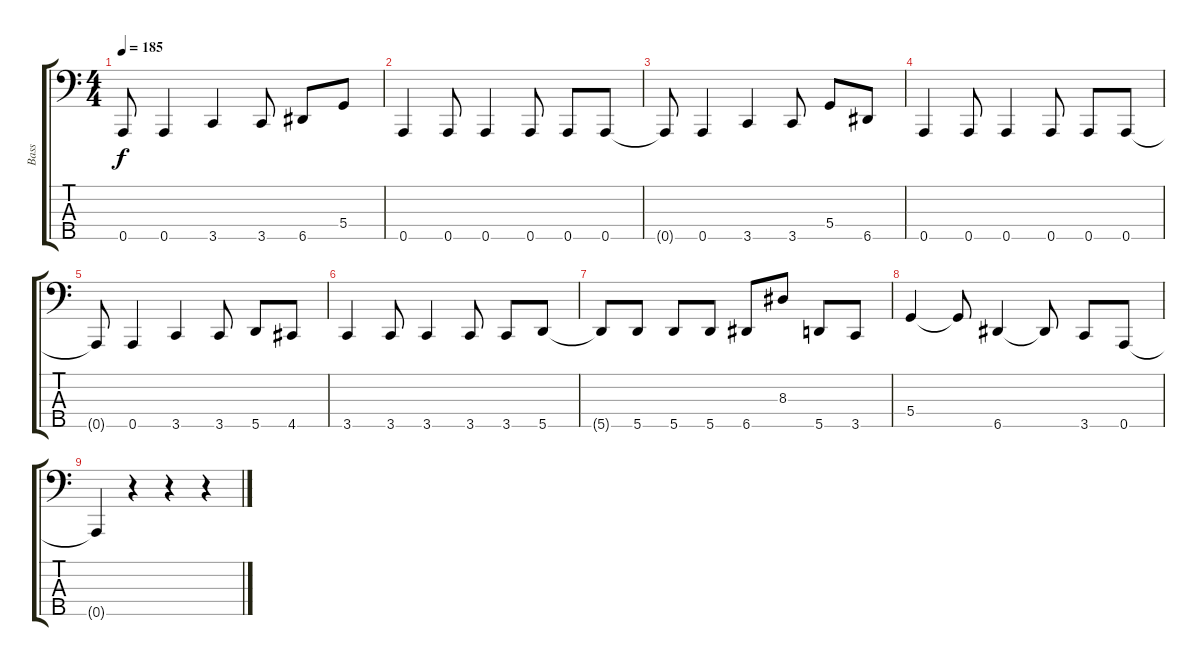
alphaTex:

\track ("Bass" "Bass") {instrument slapbass2}
\staff {score tabs}
\tuning (F2 C2 G1 D1 A0) {hide}
\ts (4 4)
\tempo 185
\clef f4
\ks c
0.5{t}.8{dy f} 0.5.4 3.5.4 3.5.8 6.5.8 5.4.8 |
0.5.4 0.5.8 0.5.4 0.5.8 0.5.8 0.5.8 |
0.5{t}.8 0.5.4 3.5.4 3.5.8 5.4.8 6.5.8 |
0.5.4 0.5.8 0.5.4 0.5.8 0.5.8 0.5.8 |
0.5{t}.8 0.5.4 3.5.4 3.5.8 5.5.8 4.5.8 |
3.5.4 3.5.8 3.5.4 3.5.8 3.5.8 5.5.8 |
5.5{t}.8 5.5.8 5.5.8 5.5.8 6.5.8 8.3.8 5.5.8 3.5.8 |
5.4.4 5.4{t}.8 6.5.4 6.5{t}.8 3.5.8 0.5.8 |
0.5{t}.4 r.4 r.4 r.4
